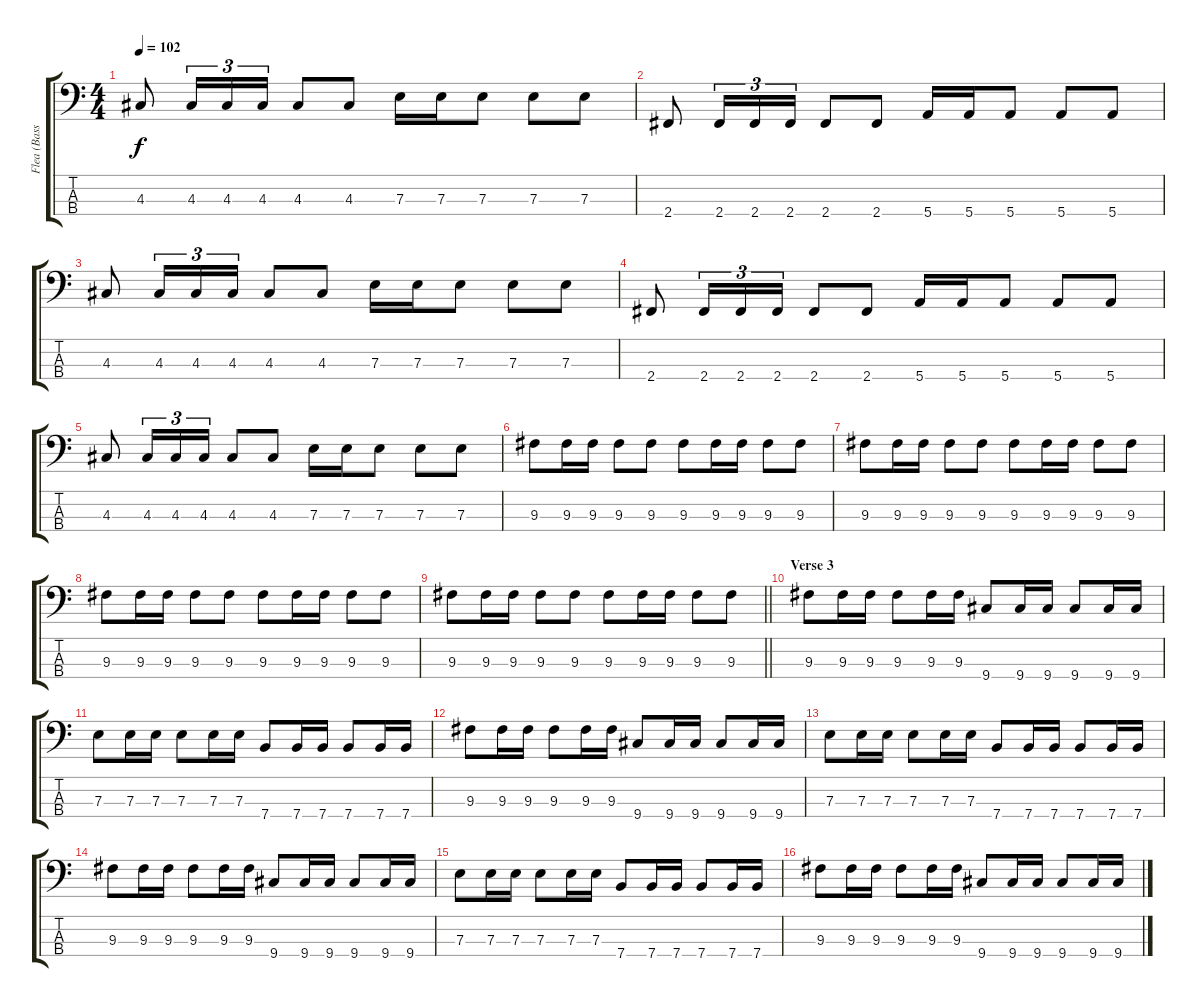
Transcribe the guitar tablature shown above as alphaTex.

\track ("Flea (Bass)" "Flea (Bass") {instrument electricbassfinger}
\staff {score tabs}
\tuning (G2 D2 A1 E1) {hide}
\ts (4 4)
\tempo 102
\clef f4
\ks c
4.3.8{dy f} 4.3.16{tu (3 2)} 4.3.16{tu (3 2)} 4.3.16{tu (3 2)} 4.3.8 4.3.8 7.3.16 7.3.16 7.3.8 7.3.8 7.3.8 |
2.4.8 2.4.16{tu (3 2)} 2.4.16{tu (3 2)} 2.4.16{tu (3 2)} 2.4.8 2.4.8 5.4.16 5.4.16 5.4.8 5.4.8 5.4.8 |
4.3.8 4.3.16{tu (3 2)} 4.3.16{tu (3 2)} 4.3.16{tu (3 2)} 4.3.8 4.3.8 7.3.16 7.3.16 7.3.8 7.3.8 7.3.8 |
2.4.8 2.4.16{tu (3 2)} 2.4.16{tu (3 2)} 2.4.16{tu (3 2)} 2.4.8 2.4.8 5.4.16 5.4.16 5.4.8 5.4.8 5.4.8 |
4.3.8 4.3.16{tu (3 2)} 4.3.16{tu (3 2)} 4.3.16{tu (3 2)} 4.3.8 4.3.8 7.3.16 7.3.16 7.3.8 7.3.8 7.3.8 |
9.3.8 9.3.16 9.3.16 9.3.8 9.3.8 9.3.8 9.3.16 9.3.16 9.3.8 9.3.8 |
9.3.8 9.3.16 9.3.16 9.3.8 9.3.8 9.3.8 9.3.16 9.3.16 9.3.8 9.3.8 |
9.3.8 9.3.16 9.3.16 9.3.8 9.3.8 9.3.8 9.3.16 9.3.16 9.3.8 9.3.8 |
\barLineRight lightlight
9.3.8 9.3.16 9.3.16 9.3.8 9.3.8 9.3.8 9.3.16 9.3.16 9.3.8 9.3.8 |
\section ("" "Verse 3")
9.3.8 9.3.16 9.3.16 9.3.8 9.3.16 9.3.16 9.4.8 9.4.16 9.4.16 9.4.8 9.4.16 9.4.16 |
7.3.8 7.3.16 7.3.16 7.3.8 7.3.16 7.3.16 7.4.8 7.4.16 7.4.16 7.4.8 7.4.16 7.4.16 |
9.3.8 9.3.16 9.3.16 9.3.8 9.3.16 9.3.16 9.4.8 9.4.16 9.4.16 9.4.8 9.4.16 9.4.16 |
7.3.8 7.3.16 7.3.16 7.3.8 7.3.16 7.3.16 7.4.8 7.4.16 7.4.16 7.4.8 7.4.16 7.4.16 |
9.3.8 9.3.16 9.3.16 9.3.8 9.3.16 9.3.16 9.4.8 9.4.16 9.4.16 9.4.8 9.4.16 9.4.16 |
7.3.8 7.3.16 7.3.16 7.3.8 7.3.16 7.3.16 7.4.8 7.4.16 7.4.16 7.4.8 7.4.16 7.4.16 |
9.3.8 9.3.16 9.3.16 9.3.8 9.3.16 9.3.16 9.4.8 9.4.16 9.4.16 9.4.8 9.4.16 9.4.16
